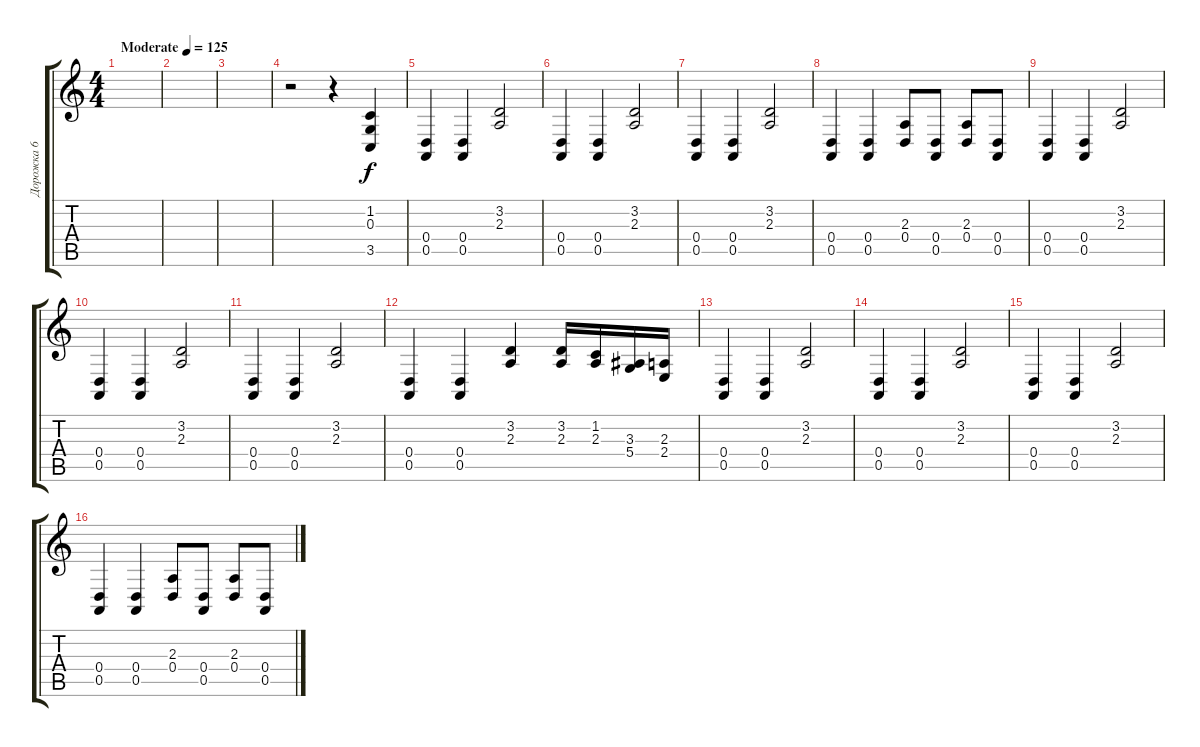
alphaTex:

\track ("Дорожка 6" "Дорожка 6") {instrument timpani}
\staff {score tabs}
\tuning (E4 B3 G3 D3 A2 E2) {hide}
\ts (4 4)
\tempo (125 "Moderate")
\clef g2
\ks c
|
|
|
r.2 r.4 (1.2 0.3 3.5).4 |
(0.4 0.5).4 (0.4 0.5).4 (3.2 2.3).2 |
(0.4 0.5).4 (0.4 0.5).4 (3.2 2.3).2 |
(0.4 0.5).4 (0.4 0.5).4 (3.2 2.3).2 |
(0.4 0.5).4 (0.4 0.5).4 (2.3 0.4).8 (0.4 0.5).8 (2.3 0.4).8 (0.4 0.5).8 |
(0.4 0.5).4 (0.4 0.5).4 (3.2 2.3).2 |
(0.4 0.5).4 (0.4 0.5).4 (3.2 2.3).2 |
(0.4 0.5).4 (0.4 0.5).4 (3.2 2.3).2 |
(0.4 0.5).4 (0.4 0.5).4 (3.2 2.3).4 (3.2 2.3).16 (1.2 2.3).16 (3.3 5.4).16 (2.3 2.4).16 |
(0.4 0.5).4 (0.4 0.5).4 (3.2 2.3).2 |
(0.4 0.5).4 (0.4 0.5).4 (3.2 2.3).2 |
(0.4 0.5).4 (0.4 0.5).4 (3.2 2.3).2 |
(0.4 0.5).4 (0.4 0.5).4 (2.3 0.4).8 (0.4 0.5).8 (2.3 0.4).8 (0.4 0.5).8
